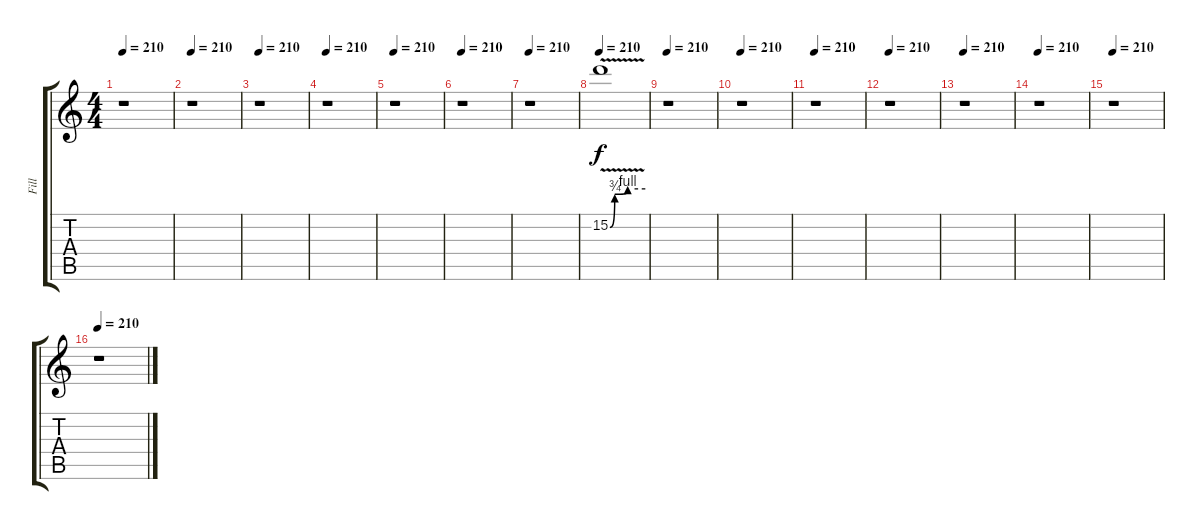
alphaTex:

\track ("Fill" "Fill") {instrument overdrivenguitar}
\staff {score tabs}
\tuning (E4 B3 G3 D3 A2 E2) {hide}
\ts (4 4)
\tempo 210
\clef g2
\ks c
r.1{dy f} |
\tempo 210
r.1 |
\tempo 210
r.1 |
\tempo 210
r.1 |
\tempo 210
r.1 |
\tempo 210
r.1 |
\tempo 210
r.1 |
\tempo 210
15.2{be (custom 0 0 8 3 30 4 60 4) v}.1 |
\tempo 210
r.1 |
\tempo 210
r.1 |
\tempo 210
r.1 |
\tempo 210
r.1 |
\tempo 210
r.1 |
\tempo 210
r.1 |
\tempo 210
r.1 |
\tempo 210
r.1
